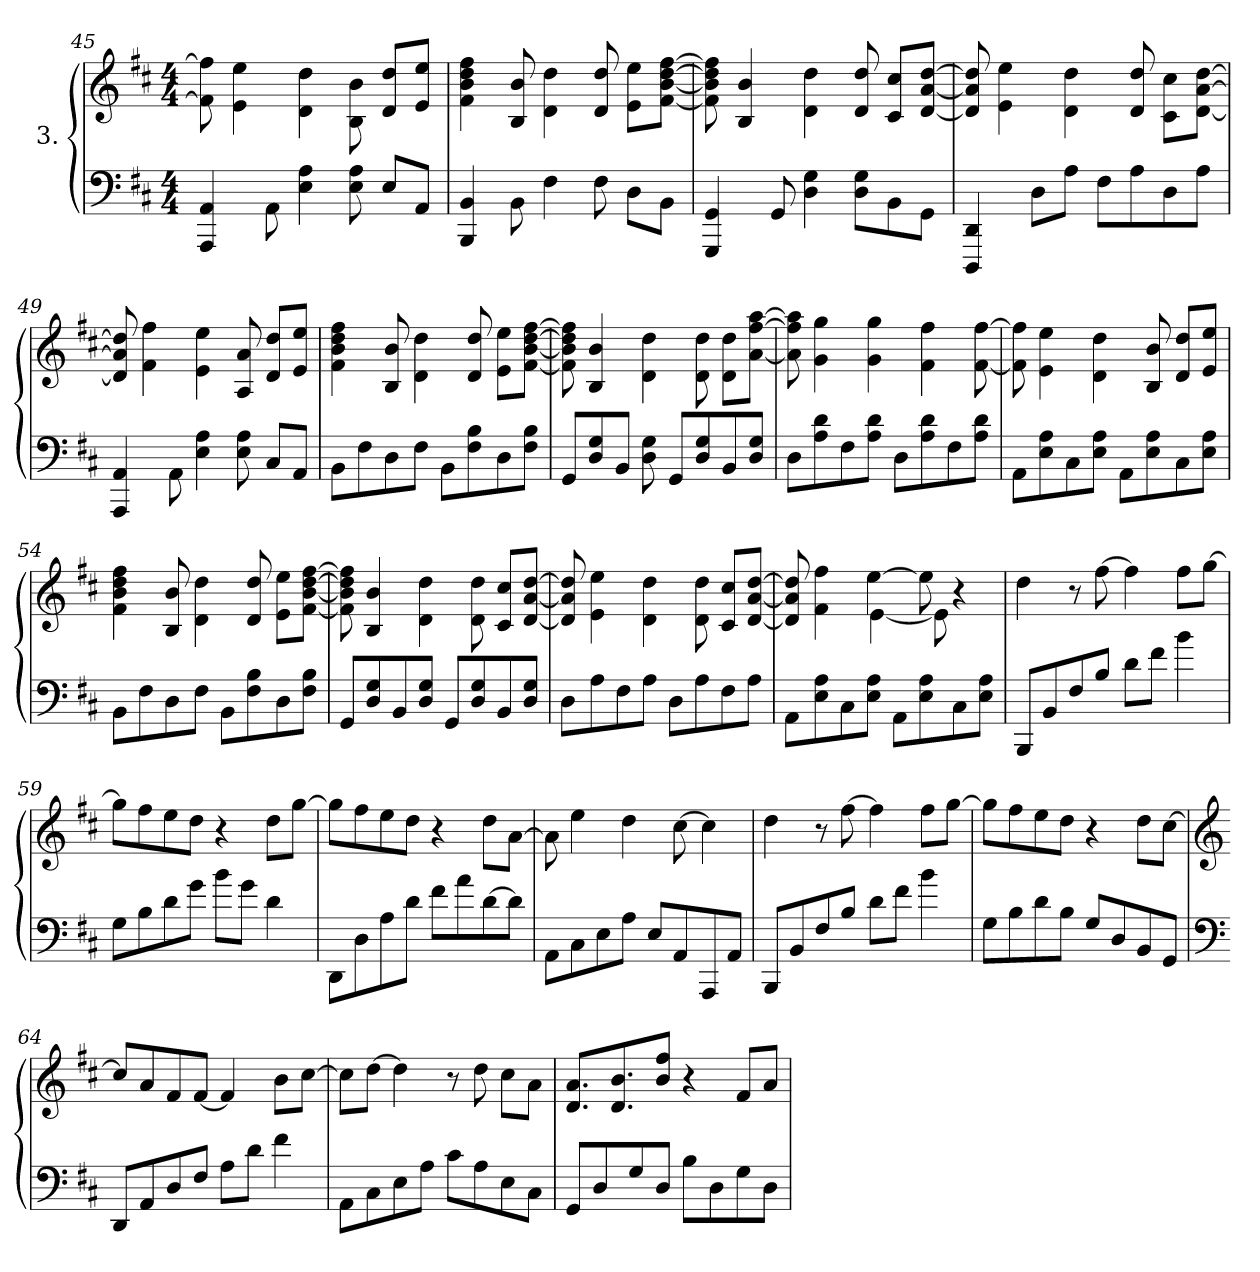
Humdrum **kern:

**kern	**kern
*part1	*part1
*staff2	*staff1
*I"3.	*
*clefF4	*clefG2
*k[f#c#]	*k[f#c#]
*D:	*D:
*M4/4	*M4/4
=45	=45
4AAA/ 4AA/	8f#\] 8ff#\]
.	4e\ 4ee\
8AA\	.
4E\ 4A\	4d\ 4dd\
8E\ 8A\	8B\ 8b\
8E/L	8d/ 8dd/L
8AA/J	8e/ 8ee/J
=46	=46
4BBB/ 4BB/	4f#\ 4b\ 4dd\ 4ff#\
8BB\	8B/ 8b/
4F#\	4d\ 4dd\
8F#\	8d/ 8dd/
8D\L	8e\ 8ee\L
8BB\J	[8f#\ [8b\ [8dd\ [8ff#\J
=47	=47
4GGG/ 4GG/	8f#\] 8b\] 8dd\] 8ff#\]
.	4B/ 4b/
8GG/	.
4D\ 4G\	4d\ 4dd\
8D\ 8G\L	8d/ 8dd/
8BB\	8c#/ 8cc#/L
8GG\J	[8d/ [8a/ [8dd/J
!!LO:LB:g=z
=48	=48
4DDD/ 4DD/	8d/] 8a/] 8dd/]
.	4e\ 4ee\
8D\L	.
8A\J	4d\ 4dd\
8F#\L	.
8A\	8d/ 8dd/
8D\	8c#\ 8cc#\L
8A\J	[8d\ [8a\ [8dd\J
=49	=49
4AAA/ 4AA/	8d/] 8a/] 8dd/]
.	4f#\ 4ff#\
8AA\	.
4E\ 4A\	4e\ 4ee\
8E\ 8A\	8A/ 8a/
8C#/L	8d/ 8dd/L
8AA/J	8e/ 8ee/J
=50	=50
8BB\L	4f#\ 4b\ 4dd\ 4ff#\
8F#\	.
8D\	8B/ 8b/
8F#\J	4d\ 4dd\
8BB\L	.
8F#\ 8B\	8d/ 8dd/
8D\	8e\ 8ee\L
8F#\ 8B\J	[8f#\ [8b\ [8dd\ [8ff#\J
=51	=51
8GG/L	8f#\] 8b\] 8dd\] 8ff#\]
8D/ 8G/	4B/ 4b/
8BB/J	.
8D\ 8G\	4d\ 4dd\
8GG/L	.
8D/ 8G/	8d\ 8dd\
8BB/	8d\ 8dd\L
8D/ 8G/J	[8a\ [8ff#\ [8aa\J
!!LO:LB:g=z
=52	=52
8D\L	8a\] 8ff#\] 8aa\]
8A\ 8d\	4g\ 4gg\
8F#\	.
8A\ 8d\J	4g\ 4gg\
8D\L	.
8A\ 8d\	4f#\ 4ff#\
8F#\	.
8A\ 8d\J	[8f#\ [8ff#\
=53	=53
8AA\L	8f#\] 8ff#\]
8E\ 8A\	4e\ 4ee\
8C#\	.
8E\ 8A\J	4d\ 4dd\
8AA\L	.
8E\ 8A\	8B/ 8b/
8C#\	8d/ 8dd/L
8E\ 8A\J	8e/ 8ee/J
=54	=54
8BB\L	4f#\ 4b\ 4dd\ 4ff#\
8F#\	.
8D\	8B/ 8b/
8F#\J	4d\ 4dd\
8BB\L	.
8F#\ 8B\	8d/ 8dd/
8D\	8e\ 8ee\L
8F#\ 8B\J	[8f#\ [8b\ [8dd\ [8ff#\J
=55	=55
8GG/L	8f#\] 8b\] 8dd\] 8ff#\]
8D/ 8G/	4B/ 4b/
8BB/	.
8D/ 8G/J	4d\ 4dd\
8GG/L	.
8D/ 8G/	8d\ 8dd\
8BB/	8c#/ 8cc#/L
8D/ 8G/J	[8d/ [8a/ [8dd/J
!!LO:LB:g=z
=56	=56
8D\L	8d/] 8a/] 8dd/]
8A\	4e\ 4ee\
8F#\	.
8A\J	4d\ 4dd\
8D\L	.
8A\	8d\ 8dd\
8F#\	8c#/ 8cc#/L
8A\J	[8d/ [8a/ [8dd/J
=57	=57
*	*^
8AA\L	8d/] 8a/] 8dd/]	4.ryy
8E\ 8A\	4f#\ 4ff#\	.
8C#\	.	.
8E\ 8A\J	[4ee\	[4e\
8AA\L	.	.
8E\ 8A\	8ee\]	8e\]
8C#\	4r	4ryy
8E\ 8A\J	.	.
*	*v	*v
=58	=58
8BBB/L	4dd\
8BB/	.
8F#/	8r
8B/J	[8ff#\
8d\L	4ff#\]
8f#\J	.
4b\	8ff#\L
.	[8gg\J
=59	=59
8G\L	8gg\L]
8B\	8ff#\
8d\	8ee\
8g\J	8dd\J
8b\L	4r
8g\J	.
4d\	8dd\L
.	[8gg\J
!!LO:PB:g=z
=60	=60
8DD\L	8gg\L]
8D\	8ff#\
8A\	8ee\
8d\J	8dd\J
8f#\L	4r
8a\	.
[8d\	8dd\L
8d\J]	[8a\J
=61	=61
8AA\L	8a\]
8C#\	4ee\
8E\	.
8A\J	4dd\
8E/L	.
8AA/	[8cc#\
8AAA/	4cc#\]
8AA/J	.
=62	=62
8BBB/L	4dd\
8BB/	.
8F#/	8r
8B/J	[8ff#\
8d\L	4ff#\]
8f#\J	.
4b\	8ff#\L
.	[8gg\J
=63	=63
8G\L	8gg\L]
8B\	8ff#\
8d\	8ee\
8B\J	8dd\J
8G/L	4r
8D/	.
8BB/	8dd\L
8GG/J	[8cc#\J
!!LO:LB:g=z
=64	=64
*clefF4	*clefG2
8DD/L	8cc#/L]
8AA/	8a/
8D/	8f#/
8F#/J	[8f#/J
8A\L	4f#/]
8d\J	.
4f#\	8b\L
.	[8cc#\J
=65	=65
8AA\L	8cc#\L]
8C#\	[8dd\J
8E\	4dd\]
8A\J	.
8c#\L	8r
8A\	8dd\
8E\	8cc#\L
8C#\J	8a\J
=66	=66
8GG/L	8.d/ 8.a/L
8D/	.
.	8.d/ 8.b/
8G/	.
8D/J	8b/ 8ff#/J
8B\L	4r
8D\	.
8G\	8f#/L
8D\J	8a/J
=	=
*-	*-
